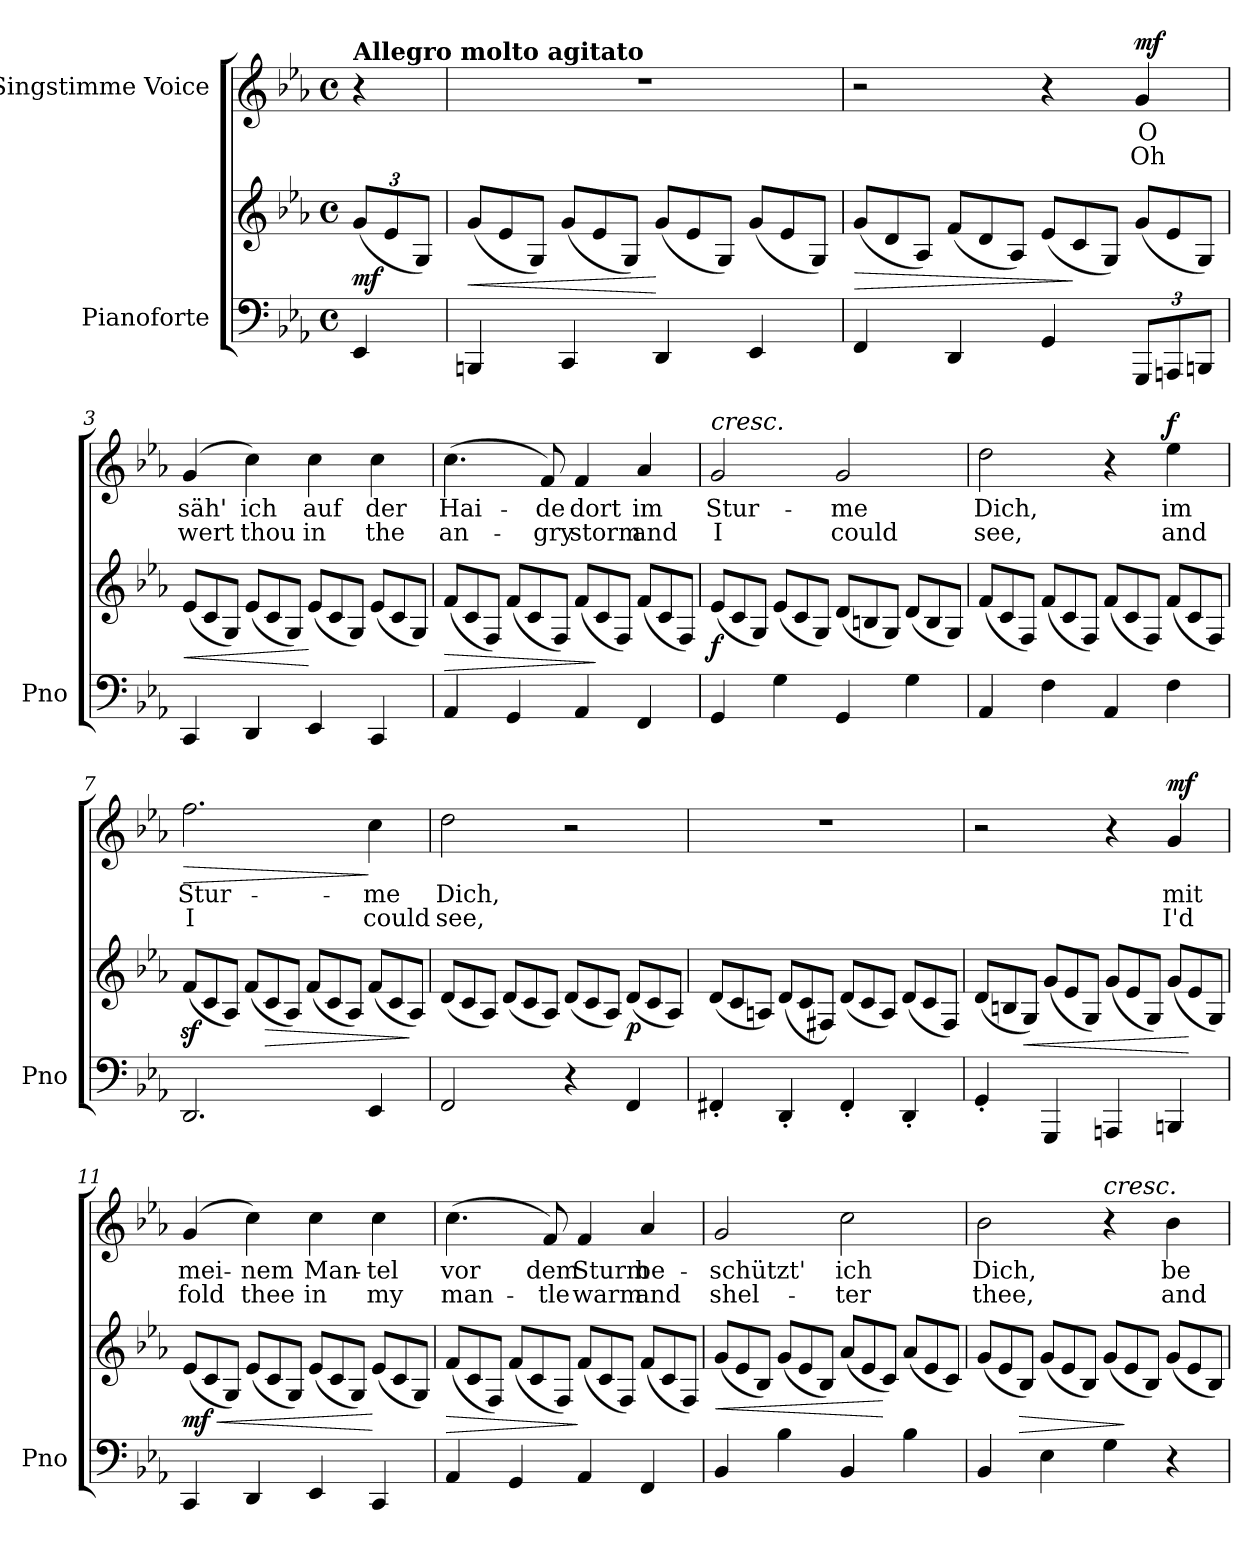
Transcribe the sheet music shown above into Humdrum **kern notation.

**kern	**kern	**dynam	**kern	**text	**text	**dynam
*part2	*part2	*part2	*part1	*part1	*part1	*part1
*staff3	*staff2	*staff2/3	*staff1	*staff1	*staff1	*staff1
*I"Pianoforte	*	*	*I"Singstimme Voice	*	*	*
*I'Pno	*	*	*	*	*	*
*clefF4	*clefG2	*	*clefG2	*	*	*
*k[b-e-a-]	*k[b-e-a-]	*	*k[b-e-a-]	*	*	*
*M4/4	*M4/4	*	*M4/4	*	*	*
*met(c)	*met(c)	*	*met(c)	*	*	*
*	*Xbrackettup	*	*	*	*	*
=	=	=	=	=	=	=
!	!	!	!LO:TX:a:B:t=Allegro molto agitato	!	!	!
!	!	!LO:DY:b	!	!	!	!
4EE-/	(<12g/L	mf	4r	.	.	.
.	12e-/	.	.	.	.	.
.	12G/J)	.	.	.	.	.
=1	=1	=1	=1	=1	=1	=1
*	*Xtuplet	*	*	*	*	*
!	!	!LO:HP:b	!	!	!	!
4BBBn/	(<12g/L	<	1r	.	.	.
.	12e-/	.	.	.	.	.
.	12G/J)	.	.	.	.	.
4CC/	(<12g/L	.	.	.	.	.
.	12e-/	.	.	.	.	.
.	12G/J)	.	.	.	.	.
4DD/	(<12g/L	[	.	.	.	.
.	12e-/	.	.	.	.	.
.	12G/J)	.	.	.	.	.
4EE-/	(<12g/L	.	.	.	.	.
.	12e-/	.	.	.	.	.
.	12G/J)	.	.	.	.	.
=2	=2	=2	=2	=2	=2	=2
!	!	!LO:HP:b	!	!	!	!
4FF/	(<12g/L	>	2r	.	.	.
.	12d/	.	.	.	.	.
.	12A-/J)	.	.	.	.	.
4DD/	(<12f/L	.	.	.	.	.
.	12d/	.	.	.	.	.
.	12A-/J)	.	.	.	.	.
4GG/	(<12e-/L	.	4r	.	.	.
.	12c/	]	.	.	.	.
.	12G/J)	.	.	.	.	.
*Xbrackettup	*	*	*	*	*	*
!	!	!	!	!LO:LY:b	!LO:LY:b	!LO:DY:a
12GGG/L	(<12g/L	.	4g/	O	Oh	mf
12AAAn/	12e-/	.	.	.	.	.
12BBBn/J	12G/J)	.	.	.	.	.
=3	=3	=3	=3	=3	=3	=3
!	!	!LO:HP:b	!	!LO:LY:b	!LO:LY:b	!
4CC/	(<12e-/L	<	(>4g/	säh'	wert	.
.	12c/	.	.	.	.	.
.	12G/J)	.	.	.	.	.
!	!	!	!	!LO:LY:b	!LO:LY:b	!
4DD/	(<12e-/L	.	4cc\)	ich	thou	.
.	12c/	.	.	.	.	.
.	12G/J)	.	.	.	.	.
!	!	!	!	!LO:LY:b	!LO:LY:b	!
4EE-/	(<12e-/L	[	4cc\	auf	in	.
.	12c/	.	.	.	.	.
.	12G/J)	.	.	.	.	.
!	!	!	!	!LO:LY:b	!LO:LY:b	!
4CC/	(<12e-/L	.	4cc\	der	the	.
.	12c/	.	.	.	.	.
.	12G/J)	.	.	.	.	.
!!LO:LB:g=z
=4	=4	=4	=4	=4	=4	=4
!	!	!LO:HP:b	!	!LO:LY:b	!LO:LY:b	!
4AA-/	(<12f/L	>	(>4.cc\	Hai-	an-	.
.	12c/	.	.	.	.	.
.	12F/J)	.	.	.	.	.
4GG/	(<12f/L	.	.	.	.	.
.	12c/	.	.	.	.	.
!	!	!	!	!LO:LY:b	!LO:LY:b	!
.	.	.	8f/)	-de	-gry	.
.	12F/J)	.	.	.	.	.
!	!	!	!	!LO:LY:b	!LO:LY:b	!
4AA-/	(<12f/L	.	4f/	dort	storm	.
.	12c/	]	.	.	.	.
.	12F/J)	.	.	.	.	.
!	!	!	!	!LO:LY:b	!LO:LY:b	!
4FF/	(<12f/L	.	4a-/	im	and	.
.	12c/	.	.	.	.	.
.	12F/J)	.	.	.	.	.
=5	=5	=5	=5	=5	=5	=5
!	!	!	!LO:TX:a:i:t=cresc.	!	!	!
!	!	!LO:DY:b	!	!LO:LY:b	!LO:LY:b	!
4GG/	(<12e-/L	f	2g/	Stur-	I	.
.	12c/	.	.	.	.	.
.	12G/J)	.	.	.	.	.
4G\	(<12e-/L	.	.	.	.	.
.	12c/	.	.	.	.	.
.	12G/J)	.	.	.	.	.
!	!	!	!	!LO:LY:b	!LO:LY:b	!
4GG/	(<12d/L	.	2g/	-me	could	.
.	12Bn/	.	.	.	.	.
.	12G/J)	.	.	.	.	.
4G\	(<12d/L	.	.	.	.	.
.	12B/	.	.	.	.	.
.	12G/J)	.	.	.	.	.
=6	=6	=6	=6	=6	=6	=6
!	!	!	!	!LO:LY:b	!LO:LY:b	!
4AA-/	(<12f/L	.	2dd\	Dich,	see,	.
.	12c/	.	.	.	.	.
.	12F/J)	.	.	.	.	.
4F\	(<12f/L	.	.	.	.	.
.	12c/	.	.	.	.	.
.	12F/J)	.	.	.	.	.
4AA-/	(<12f/L	.	4r	.	.	.
.	12c/	.	.	.	.	.
.	12F/J)	.	.	.	.	.
!	!	!	!	!LO:LY:b	!LO:LY:b	!LO:DY:a
4F\	(<12f/L	.	4ee-\	im	and	f
.	12c/	.	.	.	.	.
.	12F/J)	.	.	.	.	.
=7	=7	=7	=7	=7	=7	=7
!	!	!	!	!LO:LY:b	!LO:LY:b	!LO:HP:b
2.DD/	(<12fz</L	.	2.ff\	Stur-	I	>
.	12c/	.	.	.	.	.
.	12A-/J)	.	.	.	.	.
.	(<12f/L	.	.	.	.	.
!	!	!LO:HP:b	!	!	!	!
.	12c/	>	.	.	.	.
.	12A-/J)	.	.	.	.	.
.	(<12f/L	.	.	.	.	.
.	12c/	.	.	.	.	.
.	12A-/J)	.	.	.	.	.
!	!	!	!	!LO:LY:b	!LO:LY:b	!
4EE-/	(<12f/L	.	4cc\	-me	could	]
.	12c/	.	.	.	.	.
.	12A-/J)	]	.	.	.	.
!!LO:LB:g=z
=8	=8	=8	=8	=8	=8	=8
!	!	!	!	!LO:LY:b	!LO:LY:b	!
2FF/	(<12d/L	.	2dd\	Dich,	see,	.
.	12c/	.	.	.	.	.
.	12A-/J)	.	.	.	.	.
.	(<12d/L	.	.	.	.	.
.	12c/	.	.	.	.	.
.	12A-/J)	.	.	.	.	.
4r	(<12d/L	.	2r	.	.	.
.	12c/	.	.	.	.	.
.	12A-/J)	.	.	.	.	.
!	!	!LO:DY:b	!	!	!	!
4FF/	(<12d/L	p	.	.	.	.
.	12c/	.	.	.	.	.
.	12A-/J)	.	.	.	.	.
=9	=9	=9	=9	=9	=9	=9
4FF#X'/	(<12d/L	.	1r	.	.	.
.	12c/	.	.	.	.	.
.	12An/J)	.	.	.	.	.
4DD'/	(<12d/L	.	.	.	.	.
.	12c/	.	.	.	.	.
.	12F#X/J)	.	.	.	.	.
4FF#'/	(<12d/L	.	.	.	.	.
.	12c/	.	.	.	.	.
.	12A/J)	.	.	.	.	.
4DD'/	(<12d/L	.	.	.	.	.
.	12c/	.	.	.	.	.
.	12F#/J)	.	.	.	.	.
=10	=10	=10	=10	=10	=10	=10
4GG'/	(<12d/L	.	2r	.	.	.
.	12Bn/	.	.	.	.	.
!	!	!LO:HP:b	!	!	!	!
.	12G/J)	<	.	.	.	.
4GGG/	(<12g/L	.	.	.	.	.
.	12e-/	.	.	.	.	.
.	12G/J)	.	.	.	.	.
4AAAn/	(<12g/L	.	4r	.	.	.
.	12e-/	.	.	.	.	.
.	12G/J)	.	.	.	.	.
!	!	!	!	!LO:LY:b	!LO:LY:b	!LO:DY:a
4BBBn/	(<12g/L	.	4g/	mit	I'd	mf
.	12e-/	[	.	.	.	.
.	12G/J)	.	.	.	.	.
=11	=11	=11	=11	=11	=11	=11
!	!	!LO:HP:b	!	!LO:LY:b	!LO:LY:b	!
!	!	!LO:DY:n=1:b	!	!	!	!
4CC/	(<12e-/L	< mf	(>4g/	mei-	fold	.
.	12c/	.	.	.	.	.
.	12G/J)	.	.	.	.	.
!	!	!	!	!LO:LY:b	!LO:LY:b	!
4DD/	(<12e-/L	.	4cc\)	-nem	thee	.
.	12c/	.	.	.	.	.
.	12G/J)	.	.	.	.	.
!	!	!	!	!LO:LY:b	!LO:LY:b	!
4EE-/	(<12e-/L	.	4cc\	Man-	in	.
.	12c/	.	.	.	.	.
.	12G/J)	.	.	.	.	.
!	!	!	!	!LO:LY:b	!LO:LY:b	!
4CC/	(<12e-/L	[	4cc\	-tel	my	.
.	12c/	.	.	.	.	.
.	12G/J)	.	.	.	.	.
!!LO:LB:g=z
=12	=12	=12	=12	=12	=12	=12
!	!	!LO:HP:b	!	!LO:LY:b	!LO:LY:b	!
4AA-/	(<12f/L	>	(>4.cc\	vor	man-	.
.	12c/	.	.	.	.	.
.	12F/J)	.	.	.	.	.
4GG/	(<12f/L	.	.	.	.	.
.	12c/	.	.	.	.	.
!	!	!	!	!LO:LY:b	!LO:LY:b	!
.	.	.	8f/)	dem	-tle	.
.	12F/J)	.	.	.	.	.
!	!	!	!	!LO:LY:b	!LO:LY:b	!
4AA-/	(<12f/L	]	4f/	Sturm	warm	.
.	12c/	.	.	.	.	.
.	12F/J)	.	.	.	.	.
!	!	!	!	!LO:LY:b	!LO:LY:b	!
4FF/	(<12f/L	.	4a-/	be-	and	.
.	12c/	.	.	.	.	.
.	12F/J)	.	.	.	.	.
=13	=13	=13	=13	=13	=13	=13
!	!	!LO:HP:b	!	!LO:LY:b	!LO:LY:b	!
4BB-/	(<12g/L	<	2g/	-schützt'	shel-	.
.	12e-/	.	.	.	.	.
.	12B-/J)	.	.	.	.	.
4B-\	(<12g/L	.	.	.	.	.
.	12e-/	.	.	.	.	.
.	12B-/J)	.	.	.	.	.
!	!	!	!	!LO:LY:b	!LO:LY:b	!
4BB-/	(<12a-/L	.	2cc\	ich	-ter	.
.	12e-/	.	.	.	.	.
.	12c/J)	[	.	.	.	.
4B-\	(<12a-/L	.	.	.	.	.
.	12e-/	.	.	.	.	.
.	12c/J)	.	.	.	.	.
=14	=14	=14	=14	=14	=14	=14
!	!	!	!	!LO:LY:b	!LO:LY:b	!
4BB-/	(<12g/L	.	2b-\	Dich,	thee,	.
.	12e-/	.	.	.	.	.
!	!	!LO:HP:b	!	!	!	!
.	12B-/J)	>	.	.	.	.
4E-\	(<12g/L	.	.	.	.	.
.	12e-/	.	.	.	.	.
.	12B-/J)	.	.	.	.	.
!	!	!	!LO:TX:a:i:t=cresc.	!	!	!
4G\	(<12g/L	.	4r	.	.	.
.	12e-/	]	.	.	.	.
.	12B-/J)	.	.	.	.	.
!	!	!	!	!LO:LY:b	!LO:LY:b	!
4r	(<12g/L	.	4b-\	be-	and	.
.	12e-/	.	.	.	.	.
.	12B-/J)	.	.	.	.	.
=	=	=	=	=	=	=
*-	*-	*-	*-	*-	*-	*-
